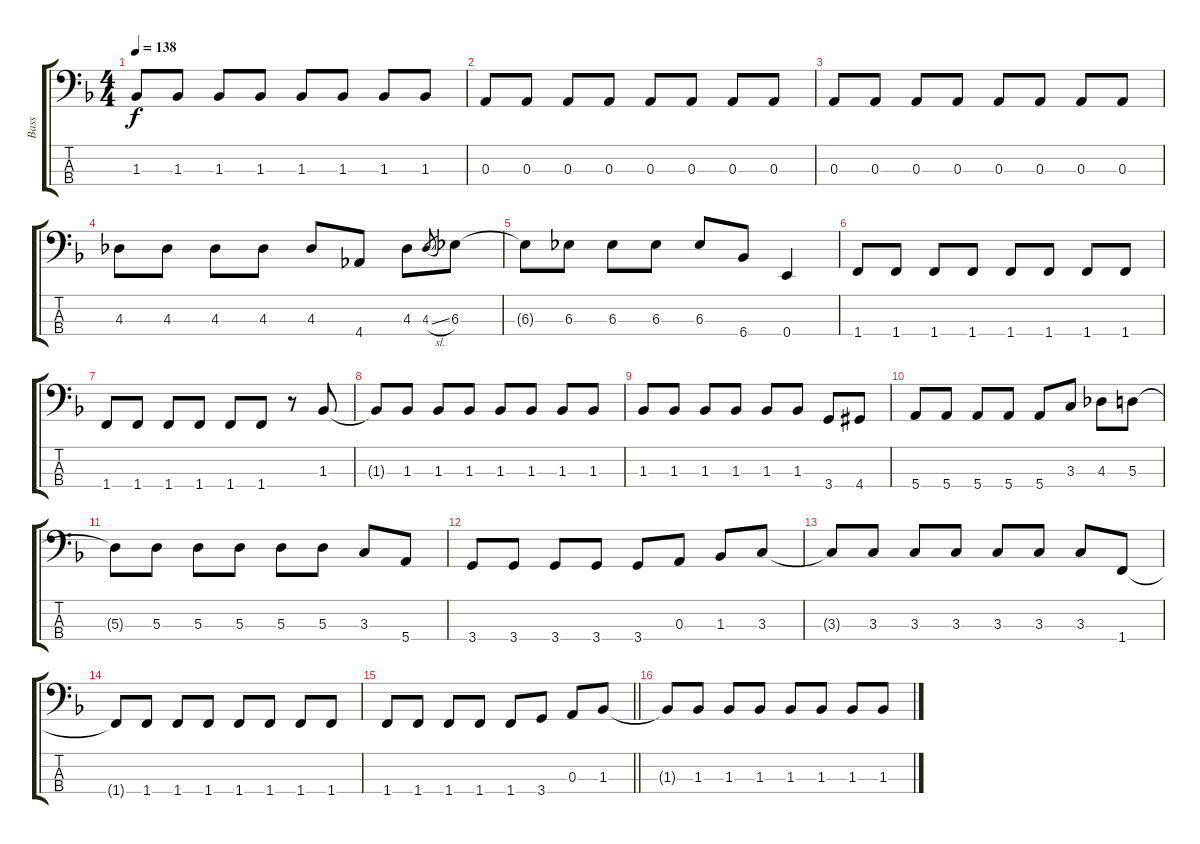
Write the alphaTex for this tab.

\track ("Bass" "Bass") {instrument electricbasspick}
\staff {score tabs}
\tuning (G2 D2 A1 E1) {hide}
\ts (4 4)
\tempo 138
\clef f4
\ks f
1.3.8{dy f} 1.3.8 1.3.8 1.3.8 1.3.8 1.3.8 1.3.8 1.3.8 |
0.3.8 0.3.8 0.3.8 0.3.8 0.3.8 0.3.8 0.3.8 0.3.8 |
0.3.8 0.3.8 0.3.8 0.3.8 0.3.8 0.3.8 0.3.8 0.3.8 |
4.3.8 4.3.8 4.3.8 4.3.8 4.3.8 4.4.8 4.3.8 4.3{sl}.8{gr} 6.3.8 |
6.3{t}.8 6.3.8 6.3.8 6.3.8 6.3.8 6.4.8 0.4.4 |
1.4.8 1.4.8 1.4.8 1.4.8 1.4.8 1.4.8 1.4.8 1.4.8 |
1.4.8 1.4.8 1.4.8 1.4.8 1.4.8 1.4.8 r.8 1.3.8 |
1.3{t}.8 1.3.8 1.3.8 1.3.8 1.3.8 1.3.8 1.3.8 1.3.8 |
1.3.8 1.3.8 1.3.8 1.3.8 1.3.8 1.3.8 3.4.8 4.4{acc #}.8 |
5.4.8 5.4.8 5.4.8 5.4.8 5.4.8 3.3.8 4.3.8 5.3.8 |
5.3{t}.8 5.3.8 5.3.8 5.3.8 5.3.8 5.3.8 3.3.8 5.4.8 |
3.4.8 3.4.8 3.4.8 3.4.8 3.4.8 0.3.8 1.3.8 3.3.8 |
3.3{t}.8 3.3.8 3.3.8 3.3.8 3.3.8 3.3.8 3.3.8 1.4.8 |
1.4{t}.8 1.4.8 1.4.8 1.4.8 1.4.8 1.4.8 1.4.8 1.4.8 |
\barLineRight lightlight
1.4.8 1.4.8 1.4.8 1.4.8 1.4.8 3.4.8 0.3.8 1.3.8 |
1.3{t}.8 1.3.8 1.3.8 1.3.8 1.3.8 1.3.8 1.3.8 1.3.8
